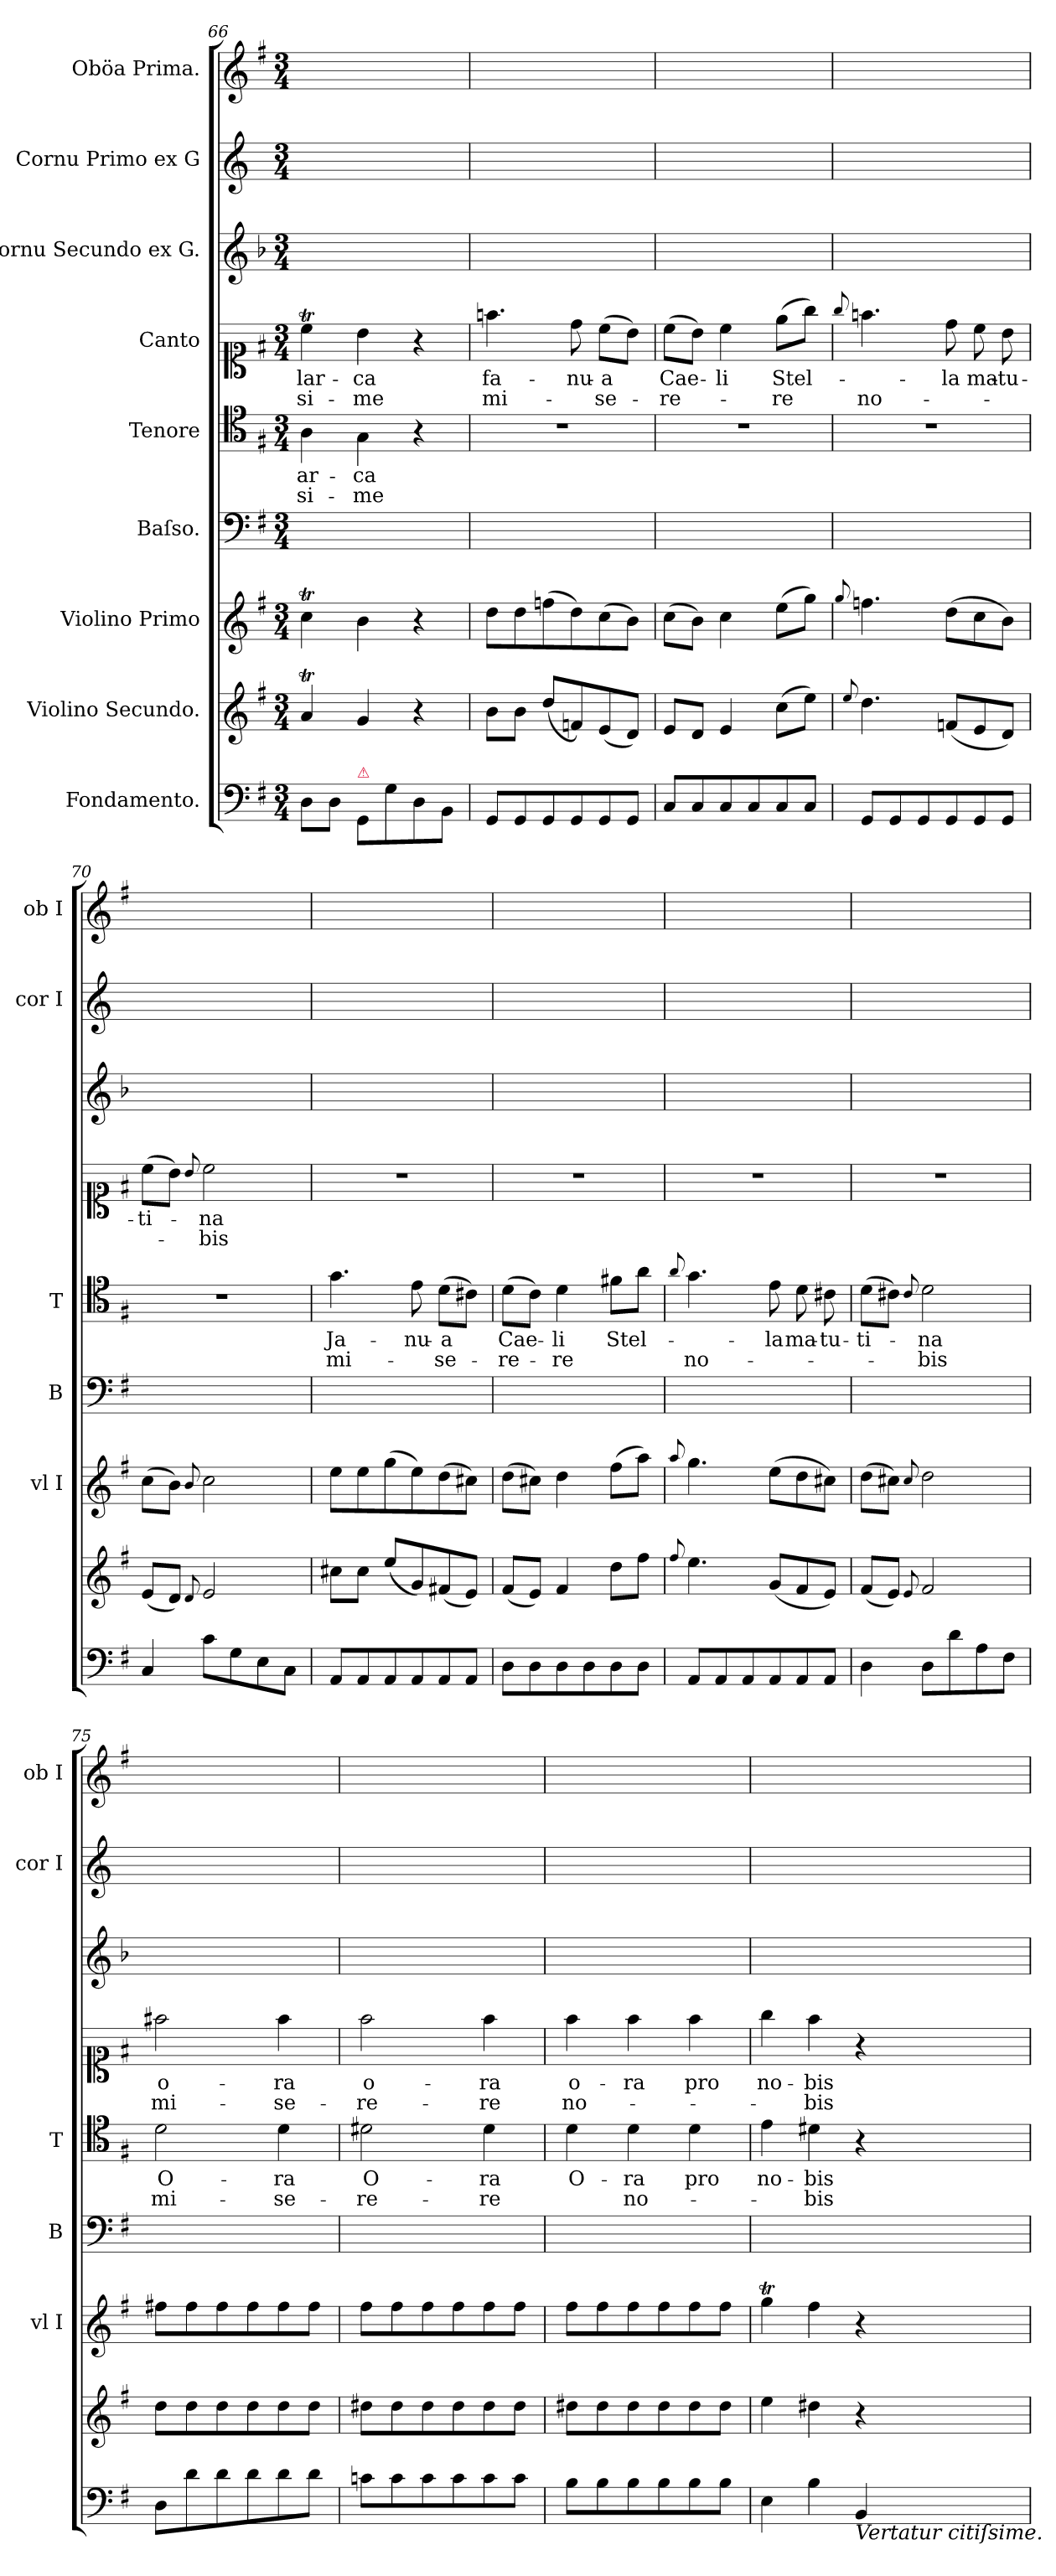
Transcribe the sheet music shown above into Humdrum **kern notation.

**kern	**kern	**kern	**kern	**kern	**text	**text	**kern	**text	**text	**kern	**kern	**kern
*part9	*part8	*part7	*part6	*part5	*part5	*part5	*part4	*part4	*part4	*part3	*part2	*part1
*staff9	*staff8	*staff7	*staff6	*staff5	*staff5	*staff5	*staff4	*staff4	*staff4	*staff3	*staff2	*staff1
*I"Fondamento.	*I"Violino Secundo.	*I"Violino Primo	*I"Baſso.	*I"Tenore	*	*	*I"Canto	*	*	*I"Cornu Secundo ex G.	*I"Cornu Primo ex G	*I"Oböa Prima.
*	*	*I'vl I	*I'B	*I'T	*	*	*	*	*	*	*I'cor I	*I'ob I
*clefF4	*clefG2	*clefG2	*clefF4	*clefC4	*	*	*clefC1	*	*	*clefG2	*clefG2	*clefG2
*	*	*	*	*	*	*	*	*	*	*ITrd-1c-2	*ITrd3c5	*
*k[f#]	*k[f#]	*k[f#]	*k[f#]	*k[f#]	*	*	*k[f#]	*	*	*k[f#]	*k[f#]	*k[f#]
*e:	*e:	*e:	*e:	*e:	*	*	*e:	*	*	*e:	*e:	*e:
*M3/4	*M3/4	*M3/4	*M3/4	*M3/4	*	*	*M3/4	*	*	*M3/4	*M3/4	*M3/4
=66	=66	=66	=66	=66	=66	=66	=66	=66	=66	=66	=66	=66
8D\L	4aT/	4ccT\	2.ryy	4A\	ar-	-si-	4ccT\	lar-	-si-	2.ryy	2.ryy	2.ryy
8D\J	.	.	.	.	.	.	.	.	.	.	.	.
!LO:TX:a:color=crimson:t=⚠	!	!	!	!	!	!	!	!	!	!	!	!
8GG/L	4g/	4b\	.	4G\	-ca	-me	4b\	-ca	-me	.	.	.
8G\	.	.	.	.	.	.	.	.	.	.	.	.
8D\	4r	4r	.	4r	.	.	4r	.	.	.	.	.
8BB\J	.	.	.	.	.	.	.	.	.	.	.	.
=67	=67	=67	=67	=67	=67	=67	=67	=67	=67	=67	=67	=67
8GG/L	8b\L	8dd\L	2.ryy	2.r	.	.	4.ffn\	fa-	mi-	2.ryy	2.ryy	2.ryy
8GG/	8b\J	8dd\	.	.	.	.	.	.	.	.	.	.
8GG/	(8dd\L	(8ffn\	.	.	.	.	.	.	.	.	.	.
8GG/	8fn/)	8dd\)	.	.	.	.	8dd\	-nu-	.	.	.	.
8GG/	(8e/	(8cc\	.	.	.	.	(8cc\L	-a	-se-	.	.	.
8GG/J	8d/J)	8b\J)	.	.	.	.	8b\J)	.	.	.	.	.
=68	=68	=68	=68	=68	=68	=68	=68	=68	=68	=68	=68	=68
8C/L	8e/L	(8cc\L	2.ryy	2.r	.	.	(8cc\L	Cae-	-re-	2.ryy	2.ryy	2.ryy
8C/	8d/J	8b\J)	.	.	.	.	8b\J)	.	.	.	.	.
8C/	4e/	4cc\	.	.	.	.	4cc\	-li	.	.	.	.
8C/	.	.	.	.	.	.	.	.	.	.	.	.
8C/	(8cc\L	(8ee\L	.	.	.	.	(8ee\L	Stel-	-re	.	.	.
8C/J	8ee\J)	8gg\J)	.	.	.	.	8gg\J)	.	.	.	.	.
=69	=69	=69	=69	=69	=69	=69	=69	=69	=69	=69	=69	=69
.	8qqee/	8qqgg/	.	.	.	.	8qqgg/	.	.	.	.	.
8GG/L	4.dd\	4.ffn\	2.ryy	2.r	.	.	4.ffn\	.	no-	2.ryy	2.ryy	2.ryy
8GG/	.	.	.	.	.	.	.	.	.	.	.	.
8GG/	.	.	.	.	.	.	.	.	.	.	.	.
8GG/	(8fn/L	(8dd\L	.	.	.	.	8dd\	-la	.	.	.	.
8GG/	8e/	8cc\	.	.	.	.	8cc\	ma-	.	.	.	.
8GG/J	8d/J)	8b\J)	.	.	.	.	8b\	-tu-	.	.	.	.
=70	=70	=70	=70	=70	=70	=70	=70	=70	=70	=70	=70	=70
4C/	(8e/L	(8cc\L	2.ryy	2.r	.	.	(8cc\L	-ti-	.	2.ryy	2.ryy	2.ryy
.	8d/J)	8b\J)	.	.	.	.	8b\J)	.	.	.	.	.
.	8qqd/	8qqb/	.	.	.	.	8qqb/	.	.	.	.	.
8c\L	2e/	2cc\	.	.	.	.	2cc\	-na	-bis	.	.	.
8G\	.	.	.	.	.	.	.	.	.	.	.	.
8E\	.	.	.	.	.	.	.	.	.	.	.	.
8C\J	.	.	.	.	.	.	.	.	.	.	.	.
=71	=71	=71	=71	=71	=71	=71	=71	=71	=71	=71	=71	=71
8AA/L	8cc#X\L	8ee\L	2.ryy	4.g\	Ja-	mi-	2.r	.	.	2.ryy	2.ryy	2.ryy
8AA/	8cc#\J	8ee\	.	.	.	.	.	.	.	.	.	.
8AA/	(8ee\L	(8gg\	.	.	.	.	.	.	.	.	.	.
8AA/	8g/)	8ee\)	.	8e\	-nu-	.	.	.	.	.	.	.
8AA/	(8f#X/	(8dd\	.	(8d\L	-a	-se-	.	.	.	.	.	.
8AA/J	8e/J)	8cc#X\J)	.	8c#X\J)	.	.	.	.	.	.	.	.
=72	=72	=72	=72	=72	=72	=72	=72	=72	=72	=72	=72	=72
8D\L	(8f#/L	(8dd\L	2.ryy	(8d\L	Cae-	-re-	2.r	.	.	2.ryy	2.ryy	2.ryy
8D\	8e/J)	8cc#X\J)	.	8c\J)	.	.	.	.	.	.	.	.
8D\	4f#/	4dd\	.	4d\	-li	-re	.	.	.	.	.	.
8D\	.	.	.	.	.	.	.	.	.	.	.	.
8D\	8dd\L	(8ff#\L	.	8f#X\L	Stel-	.	.	.	.	.	.	.
8D\J	8ff#\J	8aa\J)	.	8a\J	.	.	.	.	.	.	.	.
=73	=73	=73	=73	=73	=73	=73	=73	=73	=73	=73	=73	=73
.	8qqff#/	8qqaa/	.	8qqa/	.	.	.	.	.	.	.	.
8AA/L	4.ee\	4.gg\	2.ryy	4.g\	.	no-	2.r	.	.	2.ryy	2.ryy	2.ryy
8AA/	.	.	.	.	.	.	.	.	.	.	.	.
8AA/	.	.	.	.	.	.	.	.	.	.	.	.
8AA/	(8g/L	(8ee\L	.	8e\	-la	.	.	.	.	.	.	.
8AA/	8f#/	8dd\	.	8d\	ma-	.	.	.	.	.	.	.
8AA/J	8e/J)	8cc#X\J)	.	8c#X\	-tu-	.	.	.	.	.	.	.
=74	=74	=74	=74	=74	=74	=74	=74	=74	=74	=74	=74	=74
4D\	(8f#/L	(8dd\L	2.ryy	(8d\L	-ti-	.	2.r	.	.	2.ryy	2.ryy	2.ryy
.	8e/J)	8cc#X\J)	.	8c#X\J)	.	.	.	.	.	.	.	.
.	8qqe/	8qqcc#/	.	8qqc#/	.	.	.	.	.	.	.	.
8D\L	2f#/	2dd\	.	2d\	-na	-bis	.	.	.	.	.	.
8d\	.	.	.	.	.	.	.	.	.	.	.	.
8A\	.	.	.	.	.	.	.	.	.	.	.	.
8F#\J	.	.	.	.	.	.	.	.	.	.	.	.
=75	=75	=75	=75	=75	=75	=75	=75	=75	=75	=75	=75	=75
8D\L	8dd\L	8ff#X\L	2.ryy	2d\	O-	mi-	2ff#X\	o-	mi-	2.ryy	2.ryy	2.ryy
8d\	8dd\	8ff#\	.	.	.	.	.	.	.	.	.	.
8d\	8dd\	8ff#\	.	.	.	.	.	.	.	.	.	.
8d\	8dd\	8ff#\	.	.	.	.	.	.	.	.	.	.
8d\	8dd\	8ff#\	.	4d\	-ra	-se-	4ff#\	-ra	-se-	.	.	.
8d\J	8dd\J	8ff#\J	.	.	.	.	.	.	.	.	.	.
=76	=76	=76	=76	=76	=76	=76	=76	=76	=76	=76	=76	=76
8cn\L	8dd#X\L	8ff#\L	2.ryy	2d#X\	O-	-re-	2ff#\	o-	-re-	2.ryy	2.ryy	2.ryy
8c\	8dd#\	8ff#\	.	.	.	.	.	.	.	.	.	.
8c\	8dd#\	8ff#\	.	.	.	.	.	.	.	.	.	.
8c\	8dd#\	8ff#\	.	.	.	.	.	.	.	.	.	.
8c\	8dd#\	8ff#\	.	4d#\	-ra	-re	4ff#\	-ra	-re	.	.	.
8c\J	8dd#\J	8ff#\J	.	.	.	.	.	.	.	.	.	.
=77	=77	=77	=77	=77	=77	=77	=77	=77	=77	=77	=77	=77
8B\L	8dd#X\L	8ff#\L	2.ryy	4d\	O-	.	4ff#\	o-	no-	2.ryy	2.ryy	2.ryy
8B\	8dd#\	8ff#\	.	.	.	.	.	.	.	.	.	.
8B\	8dd#\	8ff#\	.	4d\	-ra	no-	4ff#\	-ra	.	.	.	.
8B\	8dd#\	8ff#\	.	.	.	.	.	.	.	.	.	.
8B\	8dd#\	8ff#\	.	4d\	pro	.	4ff#\	pro	.	.	.	.
8B\J	8dd#\J	8ff#\J	.	.	.	.	.	.	.	.	.	.
=78	=78	=78	=78	=78	=78	=78	=78	=78	=78	=78	=78	=78
4E\	4ee\	4ggT\	2.ryy	4e\	no-	.	4gg\	no-	.	2.ryy	2.ryy	2.ryy
4B\	4dd#X\	4ff#\	.	4d#X\	-bis	-bis	4ff#\	-bis	-bis	.	.	.
!LO:TX:b:i:t=Vertatur citiſsime.	!	!	!	!	!	!	!	!	!	!	!	!
4BB/	4r	4r	.	4r	.	.	4r	.	.	.	.	.
=	=	=	=	=	=	=	=	=	=	=	=	=
*-	*-	*-	*-	*-	*-	*-	*-	*-	*-	*-	*-	*-
